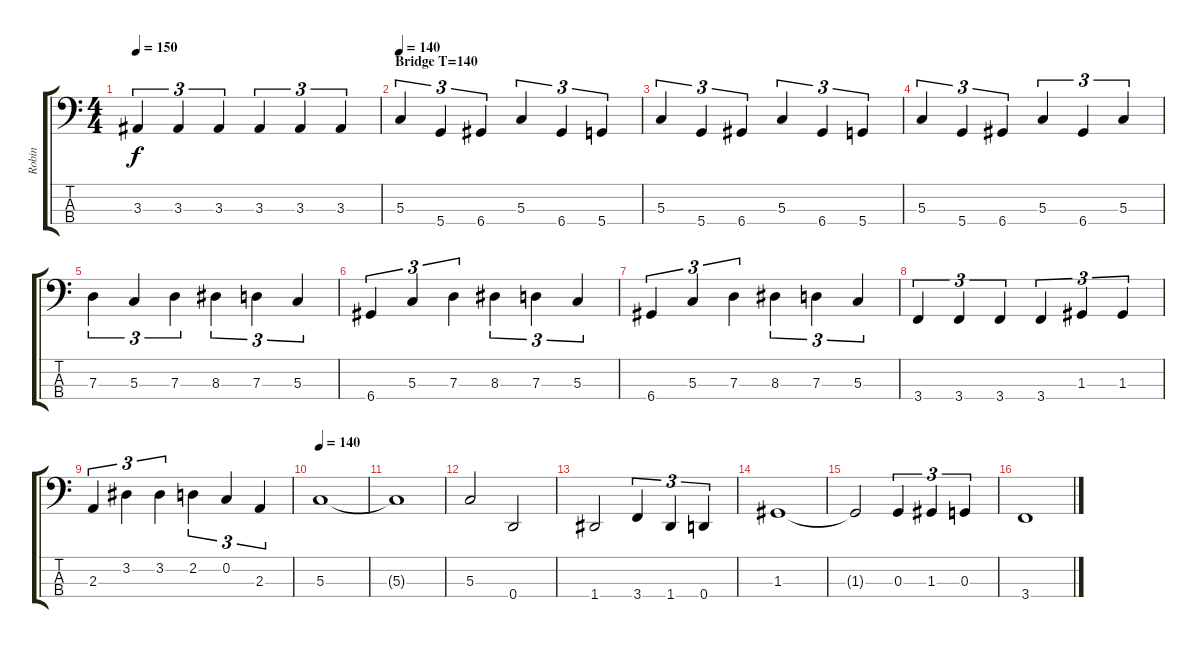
\track ("Robin" "Robin") {instrument electricbasspick}
\staff {score tabs}
\tuning (F2 C2 G1 D1) {hide}
\ts (4 4)
\tempo 150
\clef f4
\ks c
3.3.4{tu (3 2) dy f} 3.3.4{tu (3 2)} 3.3.4{tu (3 2)} 3.3.4{tu (3 2)} 3.3.4{tu (3 2)} 3.3.4{tu (3 2)} |
\section ("" "Bridge T=140")
\tempo 140
5.3.4{tu (3 2)} 5.4.4{tu (3 2)} 6.4.4{tu (3 2)} 5.3.4{tu (3 2)} 6.4.4{tu (3 2)} 5.4.4{tu (3 2)} |
5.3.4{tu (3 2)} 5.4.4{tu (3 2)} 6.4.4{tu (3 2)} 5.3.4{tu (3 2)} 6.4.4{tu (3 2)} 5.4.4{tu (3 2)} |
5.3.4{tu (3 2)} 5.4.4{tu (3 2)} 6.4.4{tu (3 2)} 5.3.4{tu (3 2)} 6.4.4{tu (3 2)} 5.3.4{tu (3 2)} |
7.3.4{tu (3 2)} 5.3.4{tu (3 2)} 7.3.4{tu (3 2)} 8.3.4{tu (3 2)} 7.3.4{tu (3 2)} 5.3.4{tu (3 2)} |
6.4.4{tu (3 2)} 5.3.4{tu (3 2)} 7.3.4{tu (3 2)} 8.3.4{tu (3 2)} 7.3.4{tu (3 2)} 5.3.4{tu (3 2)} |
6.4.4{tu (3 2)} 5.3.4{tu (3 2)} 7.3.4{tu (3 2)} 8.3.4{tu (3 2)} 7.3.4{tu (3 2)} 5.3.4{tu (3 2)} |
3.4.4{tu (3 2)} 3.4.4{tu (3 2)} 3.4.4{tu (3 2)} 3.4.4{tu (3 2)} 1.3.4{tu (3 2)} 1.3.4{tu (3 2)} |
2.3.4{tu (3 2)} 3.2.4{tu (3 2)} 3.2.4{tu (3 2)} 2.2.4{tu (3 2)} 0.2.4{tu (3 2)} 2.3.4{tu (3 2)} |
\tempo 140
5.3.1 |
5.3{t}.1 |
5.3.2 0.4.2 |
1.4.2 3.4.4{tu (3 2)} 1.4.4{tu (3 2)} 0.4.4{tu (3 2)} |
1.3.1 |
1.3{t}.2 0.3.4{tu (3 2)} 1.3.4{tu (3 2)} 0.3.4{tu (3 2)} |
3.4.1
